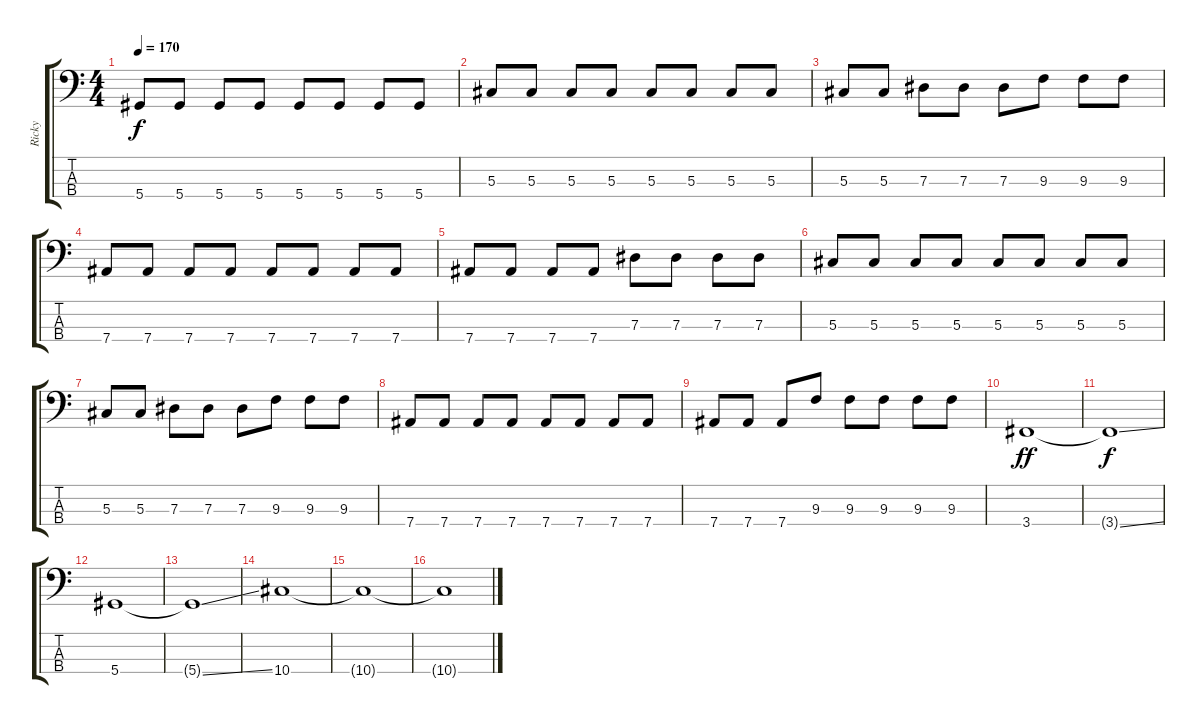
\track ("Ricky" "Ricky") {instrument electricbasspick}
\staff {score tabs}
\tuning (Gb2 Db2 Ab1 Eb1) {hide}
\ts (4 4)
\tempo 170
\clef f4
\ks c
5.4.8{dy f} 5.4.8 5.4.8 5.4.8 5.4.8 5.4.8 5.4.8 5.4.8 |
5.3.8 5.3.8 5.3.8 5.3.8 5.3.8 5.3.8 5.3.8 5.3.8 |
5.3.8 5.3.8 7.3.8 7.3.8 7.3.8 9.3.8 9.3.8 9.3.8 |
7.4.8 7.4.8 7.4.8 7.4.8 7.4.8 7.4.8 7.4.8 7.4.8 |
7.4.8 7.4.8 7.4.8 7.4.8 7.3.8 7.3.8 7.3.8 7.3.8 |
5.3.8 5.3.8 5.3.8 5.3.8 5.3.8 5.3.8 5.3.8 5.3.8 |
5.3.8 5.3.8 7.3.8 7.3.8 7.3.8 9.3.8 9.3.8 9.3.8 |
7.4.8 7.4.8 7.4.8 7.4.8 7.4.8 7.4.8 7.4.8 7.4.8 |
7.4.8 7.4.8 7.4.8 9.3.8 9.3.8 9.3.8 9.3.8 9.3.8 |
3.4.1{dy ff volume 8} |
3.4{ss t}.1{dy f} |
5.4.1 |
5.4{ss t}.1 |
10.4.1{volume 0} |
10.4{t}.1 |
10.4{t}.1
